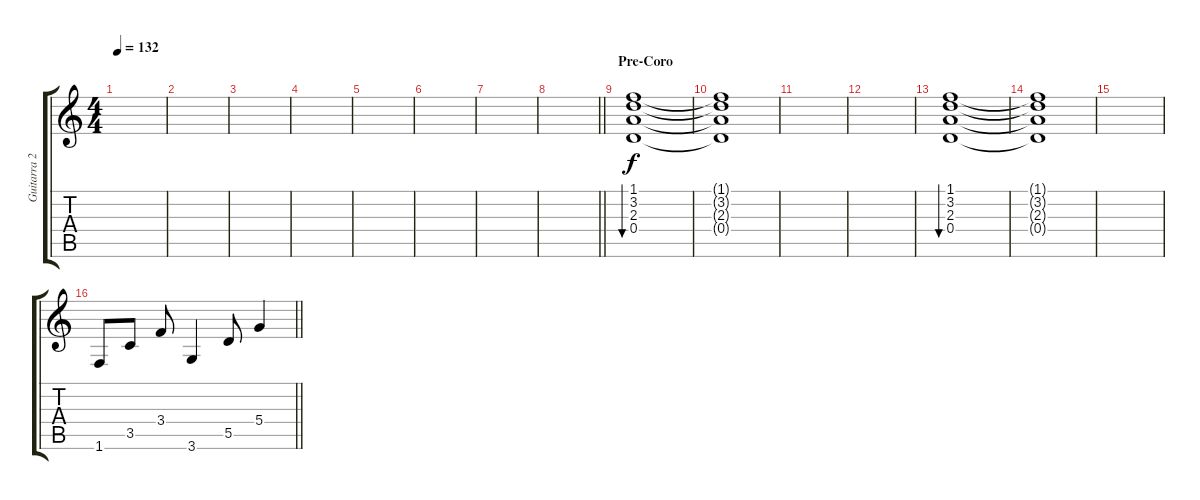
\track ("Guitarra 2 " "Guitarra 2") {instrument distortionguitar}
\staff {score tabs}
\tuning (E4 B3 G3 D3 A2 E2) {hide}
\ts (4 4)
\tempo 132
\clef g2
\ks c
|
|
|
|
|
|
|
\barLineRight lightlight
|
\section ("" "Pre-Coro")
(1.1 3.2 2.3 0.4).1{bu 480} |
(1.1{t} 3.2{t} 2.3{t} 0.4{t}).1 |
|
|
(1.1 3.2 2.3 0.4).1{bu 480} |
(1.1{t} 3.2{t} 2.3{t} 0.4{t}).1 |
|
\barLineRight lightlight
1.6.8 3.5.8 3.4.8 3.6.4 5.5.8 5.4.4
